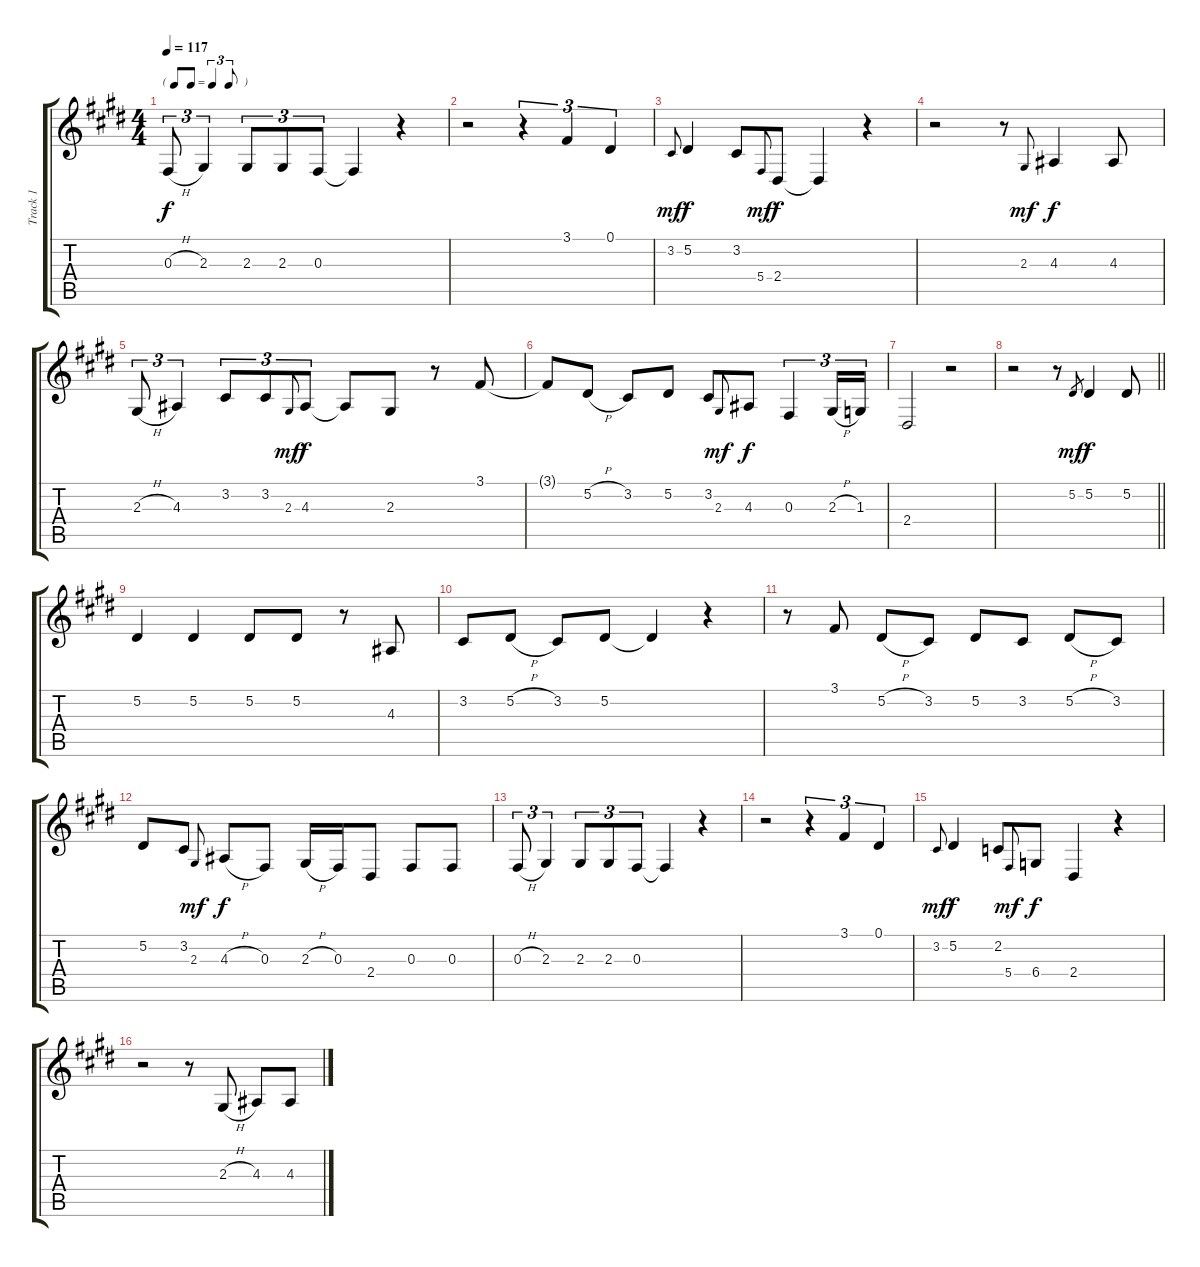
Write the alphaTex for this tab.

\track ("Track 1" "Track 1") {instrument altosax}
\staff {score tabs}
\tuning (Eb4 Bb3 Gb3 Db3 Ab2 Eb2) {hide}
\ts (4 4)
\tf triplet8th
\tempo 117
\clef g2
\ks e
0.3{h}.8{tu (3 2) dy f} 2.3.4{tu (3 2)} 2.3.8{tu (3 2)} 2.3.8{tu (3 2)} 0.3.8{tu (3 2)} 0.3{t}.4 r.4 |
r.2 r.4{tu (3 2)} 3.1.4{tu (3 2)} 0.1.4{tu (3 2)} |
3.2.8{gr onbeat dy mf} 5.2.4{dy f} 3.2.8 5.4.8{gr onbeat dy mf} 2.4.8{dy f} 2.4{t}.4 r.4 |
r.2 r.8 2.3.8{gr onbeat dy mf} 4.3.4{dy f} 4.3.8 |
2.3{h}.8{tu (3 2)} 4.3.4{tu (3 2)} 3.2.8{tu (3 2)} 3.2.8{tu (3 2)} 2.3.8{gr onbeat dy mf} 4.3.8{tu (3 2) dy f} 4.3{t}.8 2.3.8 r.8 3.1.8 |
3.1{t}.8 5.2{h}.8 3.2.8 5.2.8 3.2.8 2.3.8{gr onbeat dy mf} 4.3.8{dy f} 0.3.4{tu (3 2)} 2.3{h}.16{tu (3 2)} 1.3.16{tu (3 2)} |
2.4.2 r.2 |
\barLineRight lightlight
r.2 r.8 5.2.8{gr dy mf} 5.2.4{dy f} 5.2.8 |
5.2.4 5.2.4 5.2.8 5.2.8 r.8 4.3.8 |
3.2.8 5.2{h}.8 3.2.8 5.2.8 5.2{t}.4 r.4 |
r.8 3.1.8 5.2{h}.8 3.2.8 5.2.8 3.2.8 5.2{h}.8 3.2.8 |
5.2.8 3.2.8 2.3.8{gr onbeat dy mf} 4.3{h}.8{dy f} 0.3.8 2.3{h}.16 0.3.16 2.4.8 0.3.8 0.3.8 |
0.3{h}.8{tu (3 2)} 2.3.4{tu (3 2)} 2.3.8{tu (3 2)} 2.3.8{tu (3 2)} 0.3.8{tu (3 2)} 0.3{t}.4 r.4 |
r.2 r.4{tu (3 2)} 3.1.4{tu (3 2)} 0.1.4{tu (3 2)} |
3.2.8{gr onbeat dy mf} 5.2.4{dy f} 2.2.8 5.4.8{gr onbeat dy mf} 6.4.8{dy f} 2.4.4 r.4 |
r.2 r.8 2.3{h}.8 4.3.8 4.3.8
